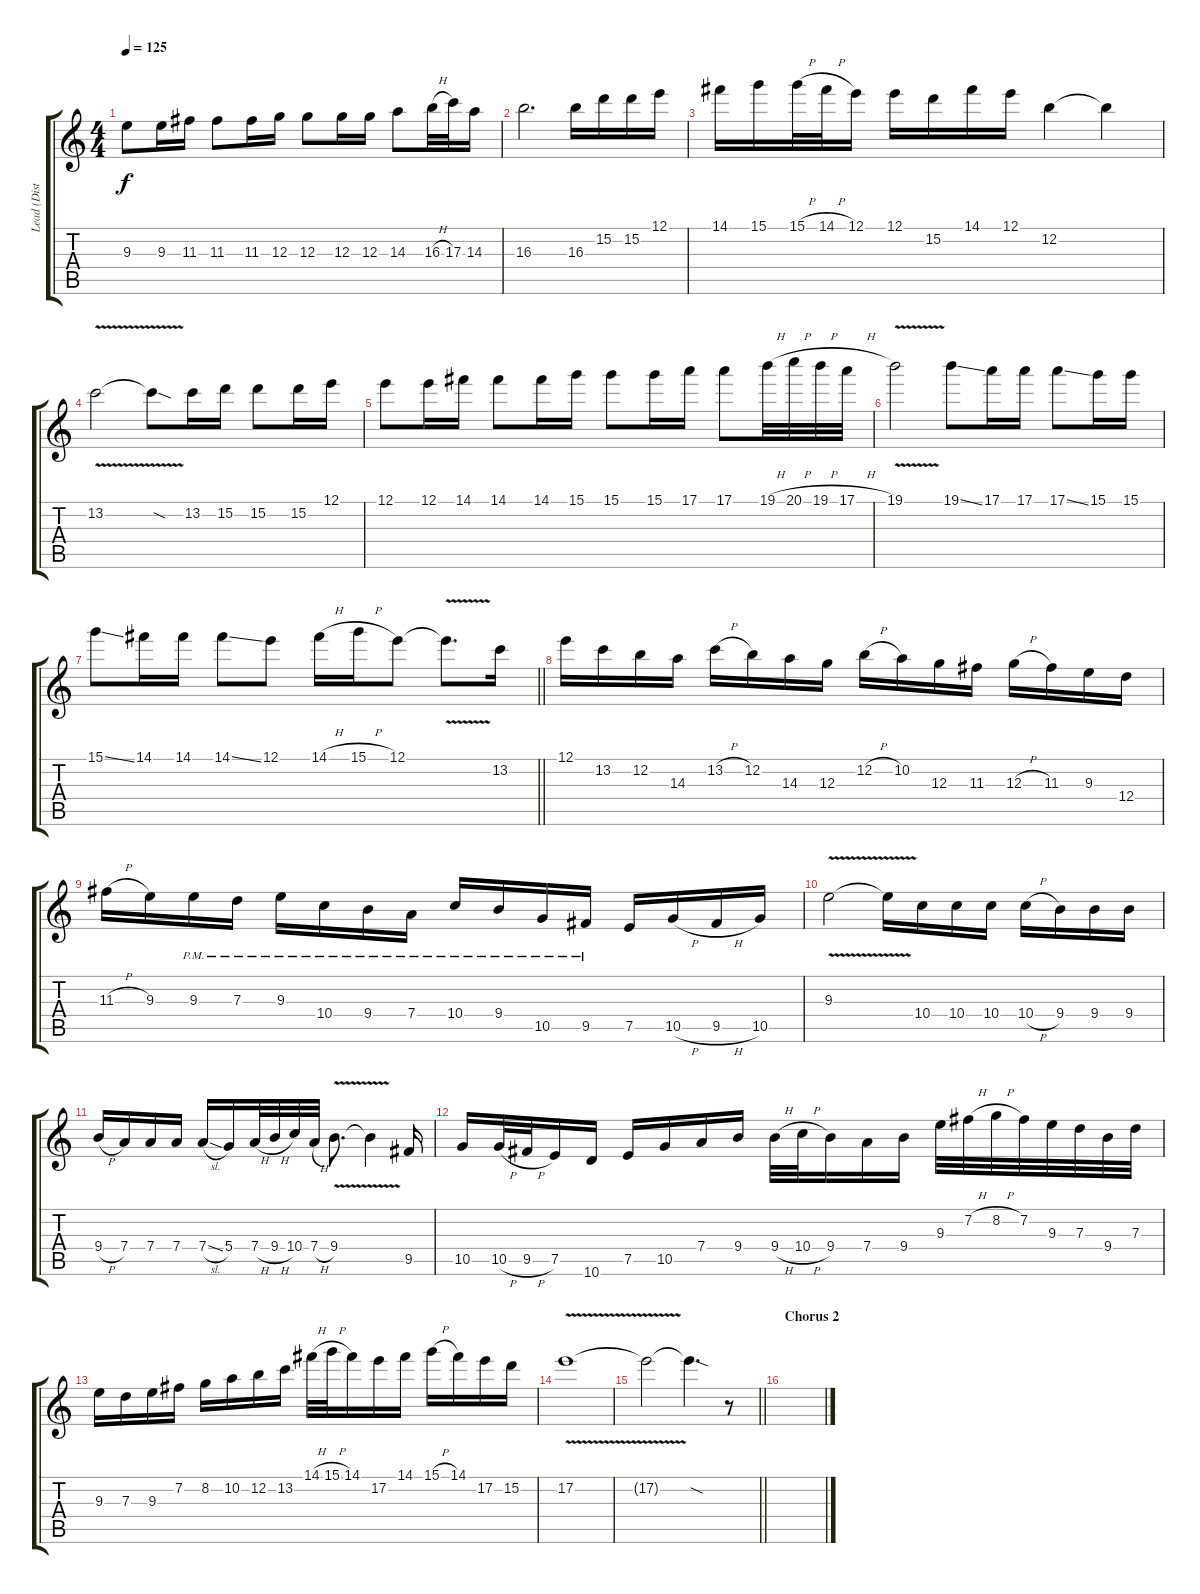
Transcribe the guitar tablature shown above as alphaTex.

\track ("Lead (Dist)" "Lead (Dist") {instrument distortionguitar}
\staff {score tabs}
\tuning (E4 B3 G3 D3 A2 E2) {hide}
\ts (4 4)
\tempo 125
\clef g2
\ks c
9.3.8{dy f} 9.3.16 11.3.16 11.3.8 11.3.16 12.3.16 12.3.8 12.3.16 12.3.16 14.3.8 16.3{h}.32 17.3.32 14.3.16 |
16.3.2{d} 16.3.16 15.2.16 15.2.16 12.1.16 |
14.1.16 15.1.16 15.1{h}.32 14.1{h}.32 12.1.16 12.1.16 15.2.16 14.1.16 12.1.16 12.2.4 12.2{t}.4 |
13.2{v}.2 13.2{sod t}.8 13.2.16 15.2.16 15.2.8 15.2.16 12.1.16 |
12.1.8 12.1.16 14.1.16 14.1.8 14.1.16 15.1.16 15.1.8 15.1.16 17.1.16 17.1.8 19.1{h}.32 20.1{h}.32 19.1{h}.32 17.1{h}.32 |
19.1{v}.2 19.1{ss}.8 17.1.16 17.1.16 17.1{ss}.8 15.1.16 15.1.16 |
\barLineRight lightlight
15.1{ss}.8 14.1.16 14.1.16 14.1{ss}.8 12.1.8 14.1{h}.16 15.1{h}.16 12.1.8 12.1{v t}.8{d} 13.2.16 |
12.1.16 13.2.16 12.2.16 14.3.16 13.2{h}.16 12.2.16 14.3.16 12.3.16 12.2{h}.16 10.2.16 12.3.16 11.3.16 12.3{h}.16 11.3.16 9.3.16 12.4.16 |
11.3{h}.16 9.3.16 9.3{pm}.16 7.3{pm}.16 9.3{pm}.16 10.4{pm}.16 9.4{pm}.16 7.4{pm}.16 10.4{pm}.16 9.4{pm}.16 10.5{pm}.16 9.5{pm}.16 7.5.16 10.5{h}.16 9.5{h}.16 10.5.16 |
9.3{v}.2 9.3{t}.16 10.4.16 10.4.16 10.4.16 10.4{h}.16 9.4.16 9.4.16 9.4.16 |
9.4{h}.16 7.4.16 7.4.16 7.4.16 7.4{sl}.16 5.4.16 7.4{h}.32 9.4{h}.32 10.4.32 7.4{h}.32 9.4{v}.8{d} 9.4{t}.4 9.5.16 |
10.5.16 10.5{h}.32 9.5{h}.32 7.5.16 10.6.16 7.5.16 10.5.16 7.4.16 9.4.16 9.4{h}.32 10.4{h}.32 9.4.16 7.4.16 9.4.16 9.3.32 7.2{h}.32 8.2{h}.32 7.2.32 9.3.32 7.3.32 9.4.32 7.3.32 |
9.3.16 7.3.16 9.3.16 7.2.16 8.2.16 10.2.16 12.2.16 13.2.16 14.1{h}.32 15.1{h}.32 14.1.16 17.2.16 14.1.16 15.1{h}.16 14.1.16 17.2.16 15.2.16 |
17.2{v}.1 |
\barLineRight lightlight
17.2{t}.2 17.2{sod t}.4{d} r.8 |
\section ("" "Chorus 2")
